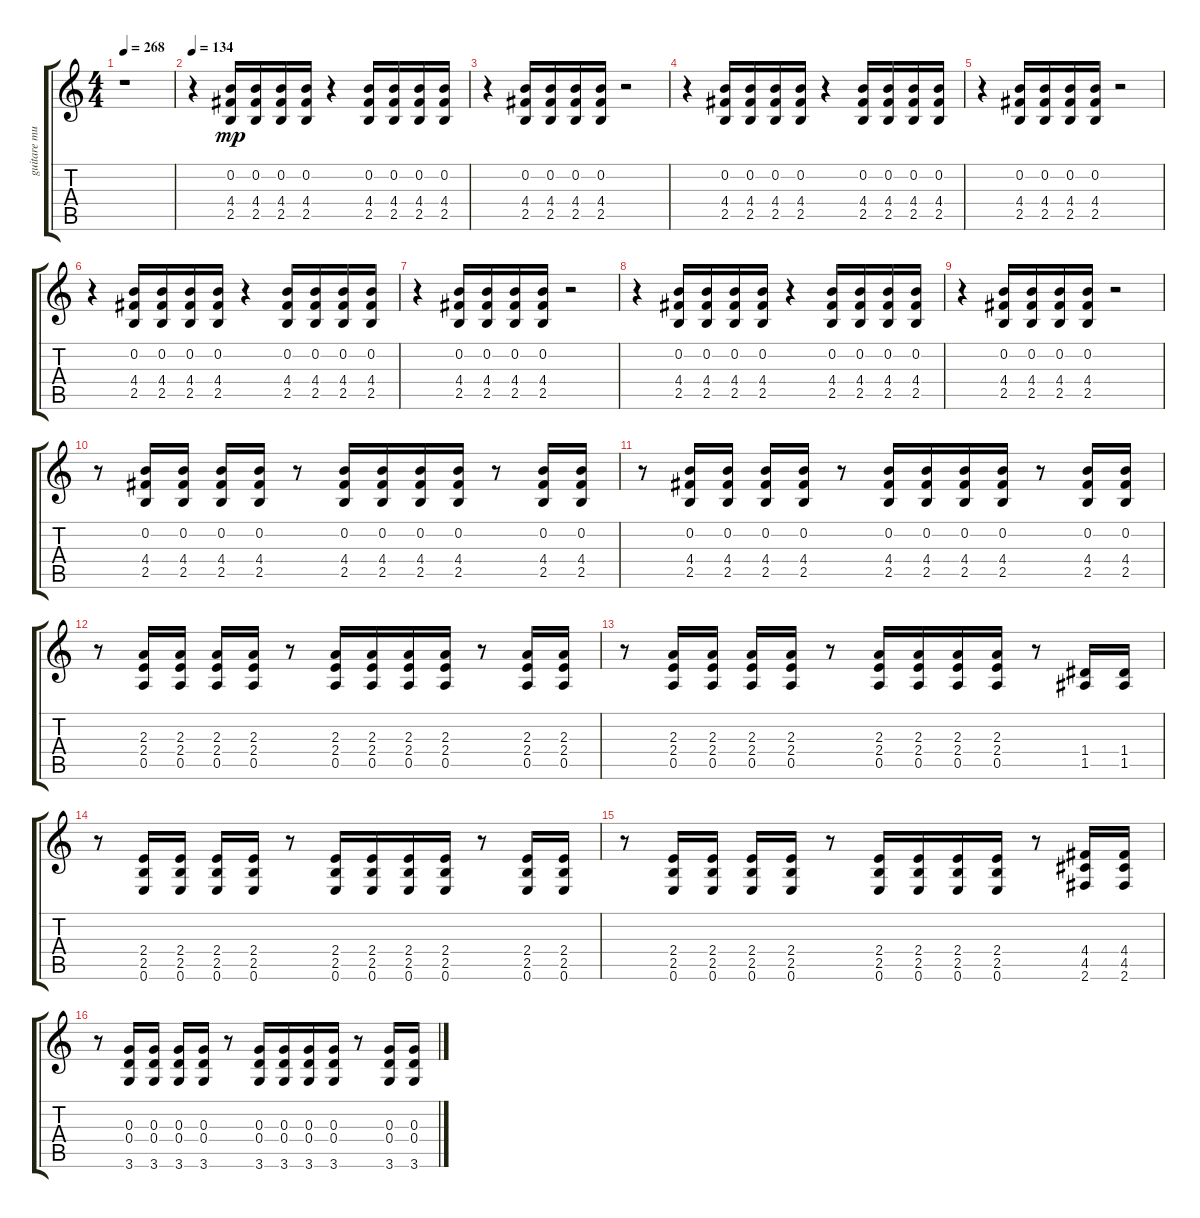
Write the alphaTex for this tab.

\track ("guitare muted" "guitare mu") {instrument electricguitarmuted}
\staff {score tabs}
\tuning (E4 B3 G3 D3 A2 E2) {hide}
\ts (4 4)
\tempo 268
\clef g2
\ks c
r.1{dy f} |
\tempo 134
r.4 (0.2 4.4 2.5).16{dy mp} (0.2 4.4 2.5).16 (0.2 4.4 2.5).16 (0.2 4.4 2.5).16 r.4 (0.2 4.4 2.5).16 (0.2 4.4 2.5).16 (0.2 4.4 2.5).16 (0.2 4.4 2.5).16 |
r.4 (0.2 4.4 2.5).16 (0.2 4.4 2.5).16 (0.2 4.4 2.5).16 (0.2 4.4 2.5).16 r.2 |
r.4 (0.2 4.4 2.5).16 (0.2 4.4 2.5).16 (0.2 4.4 2.5).16 (0.2 4.4 2.5).16 r.4 (0.2 4.4 2.5).16 (0.2 4.4 2.5).16 (0.2 4.4 2.5).16 (0.2 4.4 2.5).16 |
r.4 (0.2 4.4 2.5).16 (0.2 4.4 2.5).16 (0.2 4.4 2.5).16 (0.2 4.4 2.5).16 r.2 |
r.4 (0.2 4.4 2.5).16 (0.2 4.4 2.5).16 (0.2 4.4 2.5).16 (0.2 4.4 2.5).16 r.4 (0.2 4.4 2.5).16 (0.2 4.4 2.5).16 (0.2 4.4 2.5).16 (0.2 4.4 2.5).16 |
r.4 (0.2 4.4 2.5).16 (0.2 4.4 2.5).16 (0.2 4.4 2.5).16 (0.2 4.4 2.5).16 r.2 |
r.4 (0.2 4.4 2.5).16 (0.2 4.4 2.5).16 (0.2 4.4 2.5).16 (0.2 4.4 2.5).16 r.4 (0.2 4.4 2.5).16 (0.2 4.4 2.5).16 (0.2 4.4 2.5).16 (0.2 4.4 2.5).16 |
r.4 (0.2 4.4 2.5).16 (0.2 4.4 2.5).16 (0.2 4.4 2.5).16 (0.2 4.4 2.5).16 r.2 |
r.8 (0.2 4.4 2.5).16 (0.2 4.4 2.5).16 (0.2 4.4 2.5).16 (0.2 4.4 2.5).16 r.8 (0.2 4.4 2.5).16 (0.2 4.4 2.5).16 (0.2 4.4 2.5).16 (0.2 4.4 2.5).16 r.8 (0.2 4.4 2.5).16 (0.2 4.4 2.5).16 |
r.8 (0.2 4.4 2.5).16 (0.2 4.4 2.5).16 (0.2 4.4 2.5).16 (0.2 4.4 2.5).16 r.8 (0.2 4.4 2.5).16 (0.2 4.4 2.5).16 (0.2 4.4 2.5).16 (0.2 4.4 2.5).16 r.8 (0.2 4.4 2.5).16 (0.2 4.4 2.5).16 |
r.8 (2.3 2.4 0.5).16 (2.3 2.4 0.5).16 (2.3 2.4 0.5).16 (2.3 2.4 0.5).16 r.8 (2.3 2.4 0.5).16 (2.3 2.4 0.5).16 (2.3 2.4 0.5).16 (2.3 2.4 0.5).16 r.8 (2.3 2.4 0.5).16 (2.3 2.4 0.5).16 |
r.8 (2.3 2.4 0.5).16 (2.3 2.4 0.5).16 (2.3 2.4 0.5).16 (2.3 2.4 0.5).16 r.8 (2.3 2.4 0.5).16 (2.3 2.4 0.5).16 (2.3 2.4 0.5).16 (2.3 2.4 0.5).16 r.8 (1.4 1.5).16 (1.4 1.5).16 |
r.8 (2.4 2.5 0.6).16 (2.4 2.5 0.6).16 (2.4 2.5 0.6).16 (2.4 2.5 0.6).16 r.8 (2.4 2.5 0.6).16 (2.4 2.5 0.6).16 (2.4 2.5 0.6).16 (2.4 2.5 0.6).16 r.8 (2.4 2.5 0.6).16 (2.4 2.5 0.6).16 |
r.8 (2.4 2.5 0.6).16 (2.4 2.5 0.6).16 (2.4 2.5 0.6).16 (2.4 2.5 0.6).16 r.8 (2.4 2.5 0.6).16 (2.4 2.5 0.6).16 (2.4 2.5 0.6).16 (2.4 2.5 0.6).16 r.8 (4.4 4.5 2.6).16 (4.4 4.5 2.6).16 |
r.8 (0.3 0.4 3.6).16 (0.3 0.4 3.6).16 (0.3 0.4 3.6).16 (0.3 0.4 3.6).16 r.8 (0.3 0.4 3.6).16 (0.3 0.4 3.6).16 (0.3 0.4 3.6).16 (0.3 0.4 3.6).16 r.8 (0.3 0.4 3.6).16 (0.3 0.4 3.6).16
